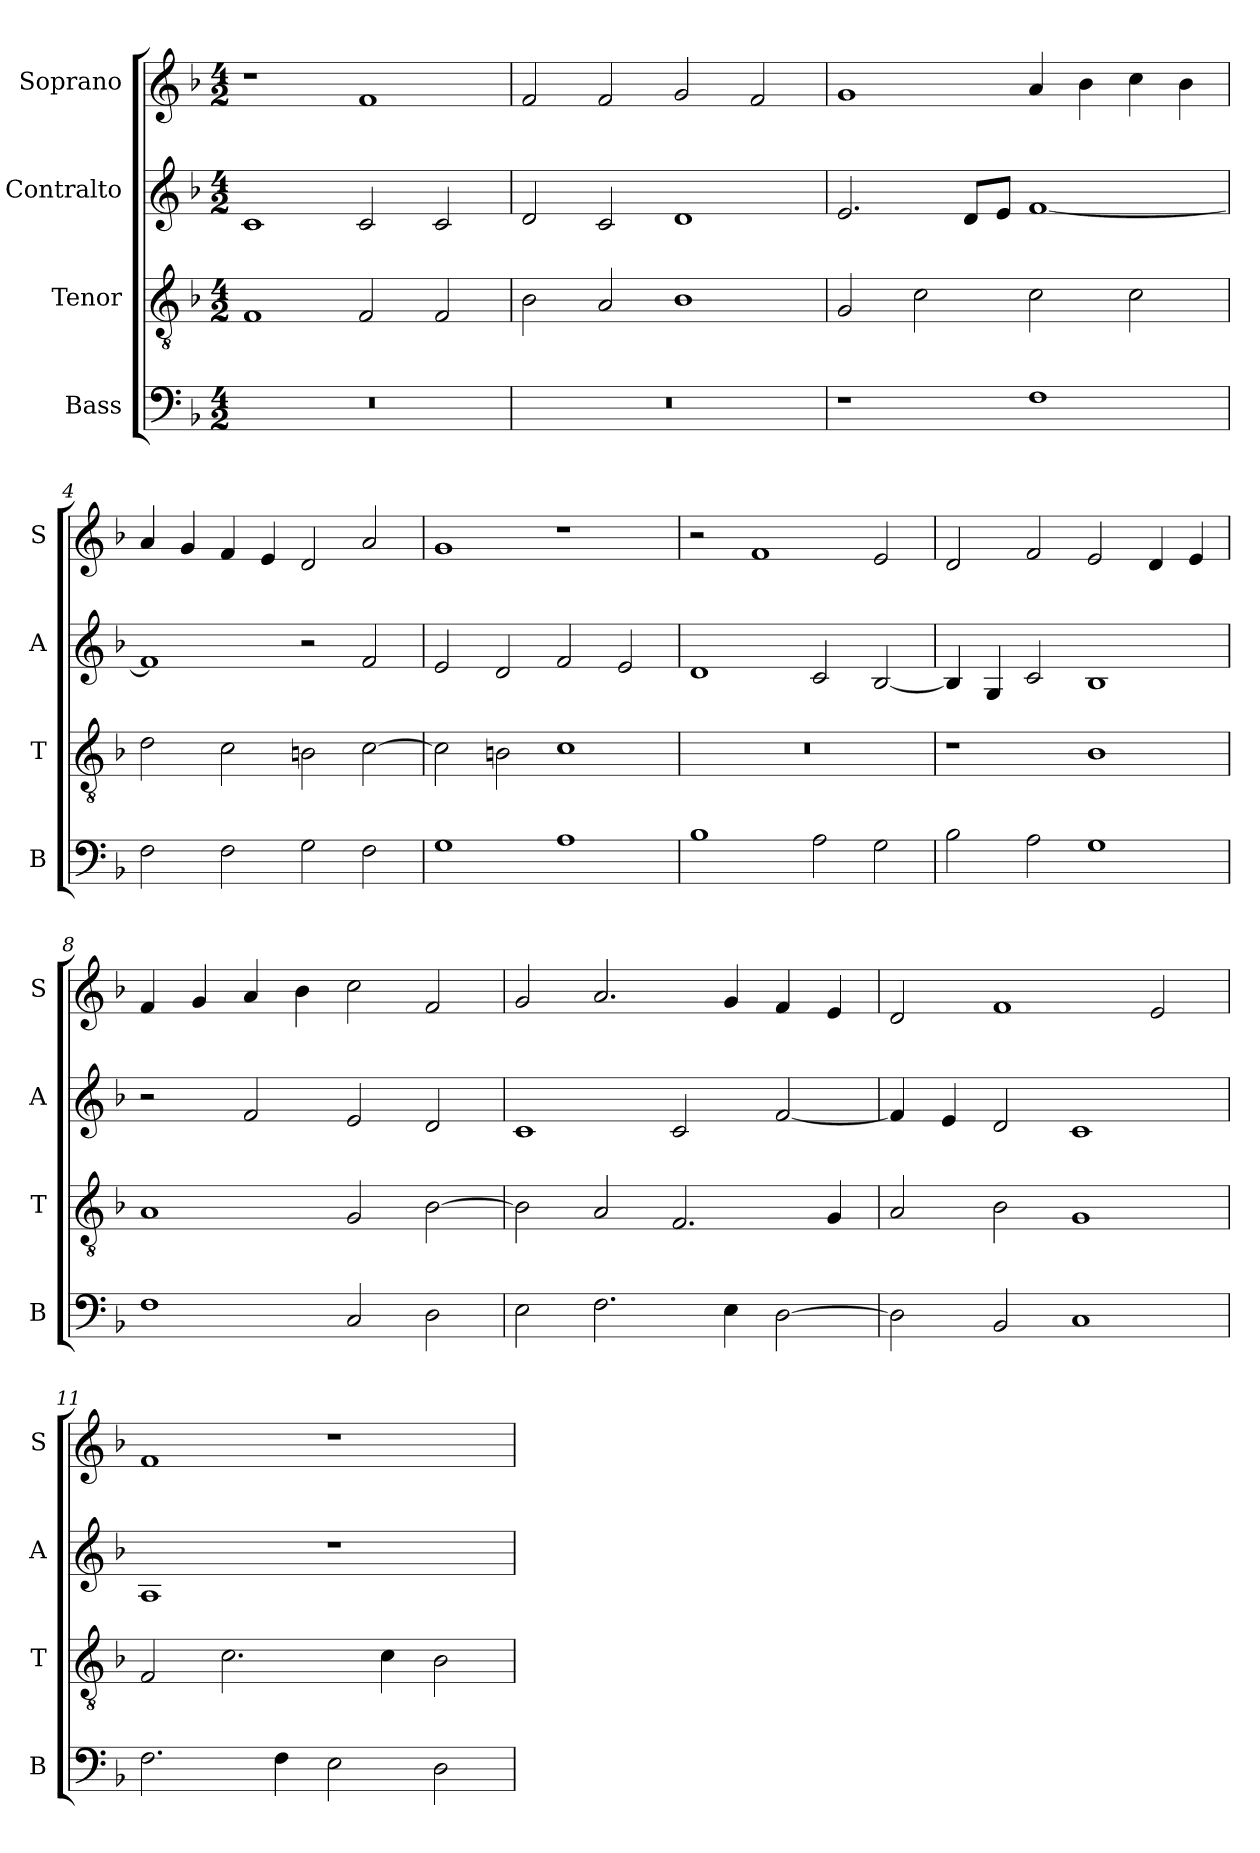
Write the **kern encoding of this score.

**kern	**kern	**kern	**kern
*part4	*part3	*part2	*part1
*staff4	*staff3	*staff2	*staff1
*I"Bass	*I"Tenor	*I"Contralto	*I"Soprano
*I'B	*I'T	*I'A	*I'S
*clefF4	*clefGv2	*clefG2	*clefG2
*k[b-]	*k[b-]	*k[b-]	*k[b-]
*F:ion	*F:ion	*F:ion	*F:ion
*M4/2	*M4/2	*M4/2	*M4/2
=1	=1	=1	=1
0r	1F	1c	1r
.	2F	2c	1f
.	2F	2c	.
=2	=2	=2	=2
0r	2B-	2d	2f
.	2A	2c	2f
.	1B-	1d	2g
.	.	.	2f
=3	=3	=3	=3
1r	2G	2.e	1g
.	2c	.	.
.	.	8d/L	.
.	.	8e/J	.
1F	2c	[1f	4a
.	.	.	4b-
.	2c	.	4cc
.	.	.	4b-
=4	=4	=4	=4
2F	2d	1f]	4a
.	.	.	4g
2F	2c	.	4f
.	.	.	4e
2G	2Bn	2r	2d
2F	[2c	2f	2a
=5	=5	=5	=5
1G	2c]	2e	1g
.	2Bn	2d	.
1A	1c	2f	1r
.	.	2e	.
=6	=6	=6	=6
1B-	0r	1d	2r
.	.	.	1f
2A	.	2c	.
2G	.	[2B-	2e
=7	=7	=7	=7
2B-	1r	4B-]	2d
.	.	4G	.
2A	.	2c	2f
1G	1B-	1B-	2e
.	.	.	4d
.	.	.	4e
=8	=8	=8	=8
1F	1A	2r	4f
.	.	.	4g
.	.	2f	4a
.	.	.	4b-
2C	2G	2e	2cc
2D	[2B-	2d	2f
=9	=9	=9	=9
2E	2B-]	1c	2g
2.F	2A	.	2.a
.	2.F	2c	.
4E	.	.	4g
[2D	.	[2f	4f
.	4G	.	4e
=10	=10	=10	=10
2D]	2A	4f]	2d
.	.	4e	.
2BB-	2B-	2d	1f
1C	1G	1c	.
.	.	.	2e
=11	=11	=11	=11
2.F	2F	1A	1f
.	2.c	.	.
4F	.	.	.
2E	.	1r	1r
.	4c	.	.
2D	2B-	.	.
=	=	=	=
*-	*-	*-	*-
